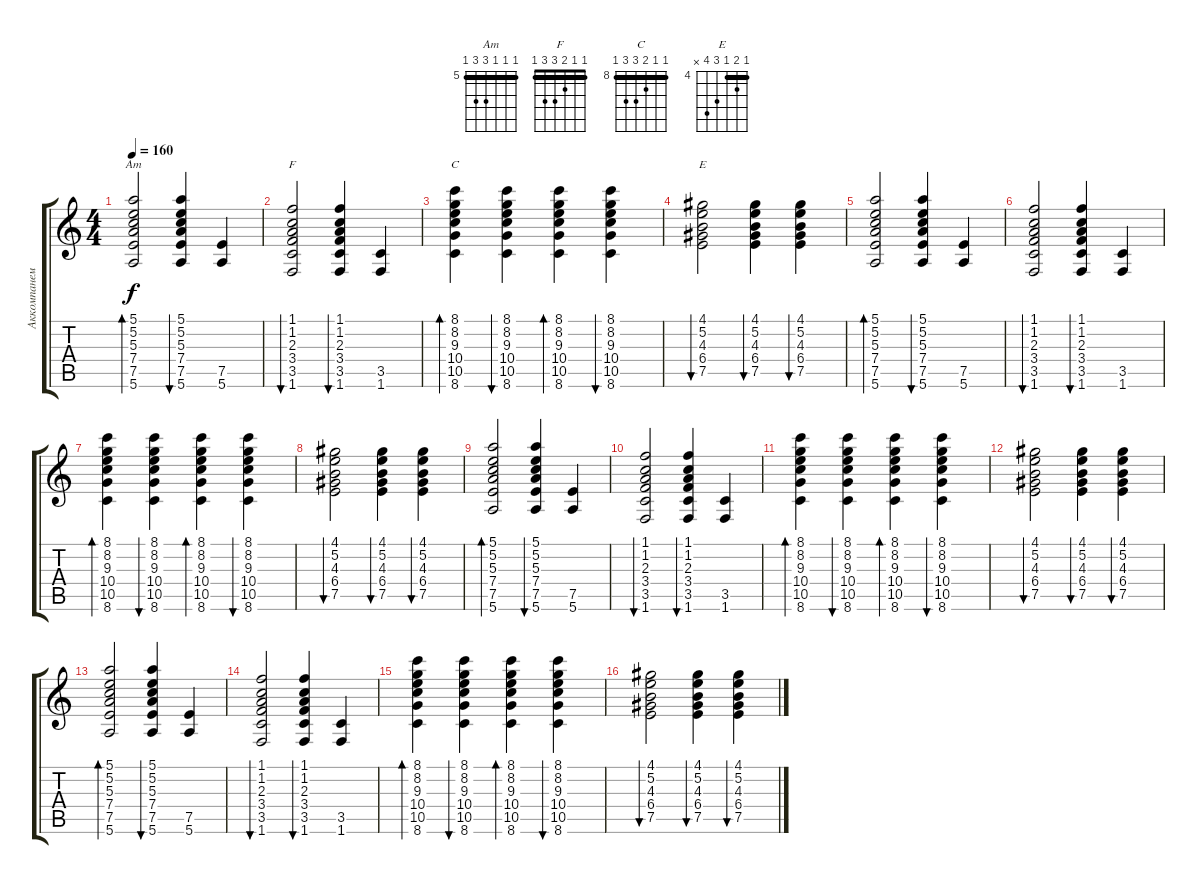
\track ("Аккомпанемент" "Аккомпанем") {instrument acousticguitarsteel}
\staff {score tabs}
\tuning (E4 B3 G3 D3 A2 E2) {hide}
\chord ("Am" 5 5 5 7 7 5) {firstfret 5 barre 5}
\chord ("F" 1 1 2 3 3 1) {barre 1}
\chord ("C" 8 8 9 10 10 8) {firstfret 8 barre 8}
\chord ("E" 4 5 4 6 7 x) {firstfret 4 barre 4}
\ts (4 4)
\tempo 160
\clef g2
\ks c
(5.1 5.2 5.3 7.4 7.5 5.6).2{bd 120 ch "Am" dy f} (5.1 5.2 5.3 7.4 7.5 5.6).4{bu 120} (7.5 5.6).4 |
(1.1 1.2 2.3 3.4 3.5 1.6).2{bu 120 ch "F"} (1.1 1.2 2.3 3.4 3.5 1.6).4{bu 120} (3.5 1.6).4 |
(8.1 8.2 9.3 10.4 10.5 8.6).4{bd 60 ch "C"} (8.1 8.2 9.3 10.4 10.5 8.6).4{bu 60} (8.1 8.2 9.3 10.4 10.5 8.6).4{bd 60} (8.1 8.2 9.3 10.4 10.5 8.6).4{bu 60} |
(4.1 5.2 4.3 6.4 7.5).2{bu 120 ch "E"} (4.1 5.2 4.3 6.4 7.5).4{bu 120} (4.1 5.2 4.3 6.4 7.5).4{bu 120} |
(5.1 5.2 5.3 7.4 7.5 5.6).2{bd 120} (5.1 5.2 5.3 7.4 7.5 5.6).4{bu 120} (7.5 5.6).4 |
(1.1 1.2 2.3 3.4 3.5 1.6).2{bu 120} (1.1 1.2 2.3 3.4 3.5 1.6).4{bu 120} (3.5 1.6).4 |
(8.1 8.2 9.3 10.4 10.5 8.6).4{bd 60} (8.1 8.2 9.3 10.4 10.5 8.6).4{bu 60} (8.1 8.2 9.3 10.4 10.5 8.6).4{bd 60} (8.1 8.2 9.3 10.4 10.5 8.6).4{bu 60} |
(4.1 5.2 4.3 6.4 7.5).2{bu 120} (4.1 5.2 4.3 6.4 7.5).4{bu 120} (4.1 5.2 4.3 6.4 7.5).4{bu 120} |
(5.1 5.2 5.3 7.4 7.5 5.6).2{bd 120} (5.1 5.2 5.3 7.4 7.5 5.6).4{bu 120} (7.5 5.6).4 |
(1.1 1.2 2.3 3.4 3.5 1.6).2{bu 120} (1.1 1.2 2.3 3.4 3.5 1.6).4{bu 120} (3.5 1.6).4 |
(8.1 8.2 9.3 10.4 10.5 8.6).4{bd 60} (8.1 8.2 9.3 10.4 10.5 8.6).4{bu 60} (8.1 8.2 9.3 10.4 10.5 8.6).4{bd 60} (8.1 8.2 9.3 10.4 10.5 8.6).4{bu 60} |
(4.1 5.2 4.3 6.4 7.5).2{bu 120} (4.1 5.2 4.3 6.4 7.5).4{bu 120} (4.1 5.2 4.3 6.4 7.5).4{bu 120} |
(5.1 5.2 5.3 7.4 7.5 5.6).2{bd 120} (5.1 5.2 5.3 7.4 7.5 5.6).4{bu 120} (7.5 5.6).4 |
(1.1 1.2 2.3 3.4 3.5 1.6).2{bu 120} (1.1 1.2 2.3 3.4 3.5 1.6).4{bu 120} (3.5 1.6).4 |
(8.1 8.2 9.3 10.4 10.5 8.6).4{bd 60} (8.1 8.2 9.3 10.4 10.5 8.6).4{bu 60} (8.1 8.2 9.3 10.4 10.5 8.6).4{bd 60} (8.1 8.2 9.3 10.4 10.5 8.6).4{bu 60} |
(4.1 5.2 4.3 6.4 7.5).2{bu 120} (4.1 5.2 4.3 6.4 7.5).4{bu 120} (4.1 5.2 4.3 6.4 7.5).4{bu 120}
